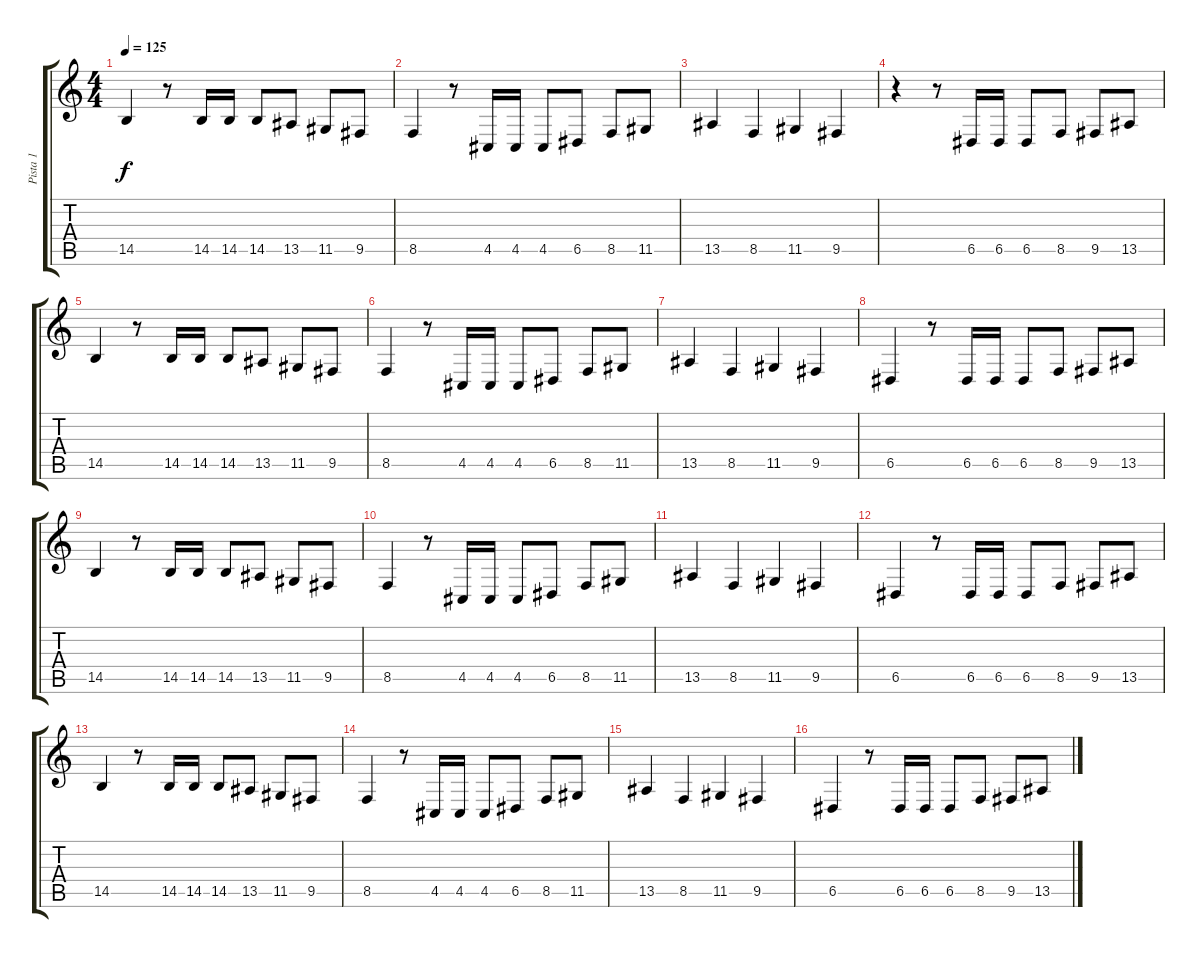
\track ("Pista 1" "Pista 1") {instrument musicbox}
\staff {score tabs}
\tuning (E4 B3 G3 D3 A2 E2) {hide}
\ts (4 4)
\tempo 125
\clef g2
\ks c
14.5.4{dy f} r.8 14.5.16 14.5.16 14.5.8 13.5.8 11.5.8 9.5.8 |
8.5.4 r.8 4.5.16 4.5.16 4.5.8 6.5.8 8.5.8 11.5.8 |
13.5.4 8.5.4 11.5.4 9.5.4 |
r.4{instrument musicbox} r.8 6.5.16 6.5.16 6.5.8 8.5.8 9.5.8 13.5.8 |
14.5.4 r.8 14.5.16 14.5.16 14.5.8 13.5.8 11.5.8 9.5.8 |
8.5.4 r.8 4.5.16 4.5.16 4.5.8 6.5.8 8.5.8 11.5.8 |
13.5.4 8.5.4 11.5.4 9.5.4 |
6.5.4 r.8 6.5.16 6.5.16 6.5.8 8.5.8 9.5.8 13.5.8 |
14.5.4 r.8 14.5.16 14.5.16 14.5.8 13.5.8 11.5.8 9.5.8 |
8.5.4 r.8 4.5.16 4.5.16 4.5.8 6.5.8 8.5.8 11.5.8 |
13.5.4 8.5.4 11.5.4 9.5.4 |
6.5.4 r.8 6.5.16 6.5.16 6.5.8 8.5.8 9.5.8 13.5.8 |
14.5.4 r.8 14.5.16 14.5.16 14.5.8 13.5.8 11.5.8 9.5.8 |
8.5.4 r.8 4.5.16 4.5.16 4.5.8 6.5.8 8.5.8 11.5.8 |
13.5.4 8.5.4 11.5.4 9.5.4 |
6.5.4 r.8 6.5.16 6.5.16 6.5.8 8.5.8 9.5.8 13.5.8
